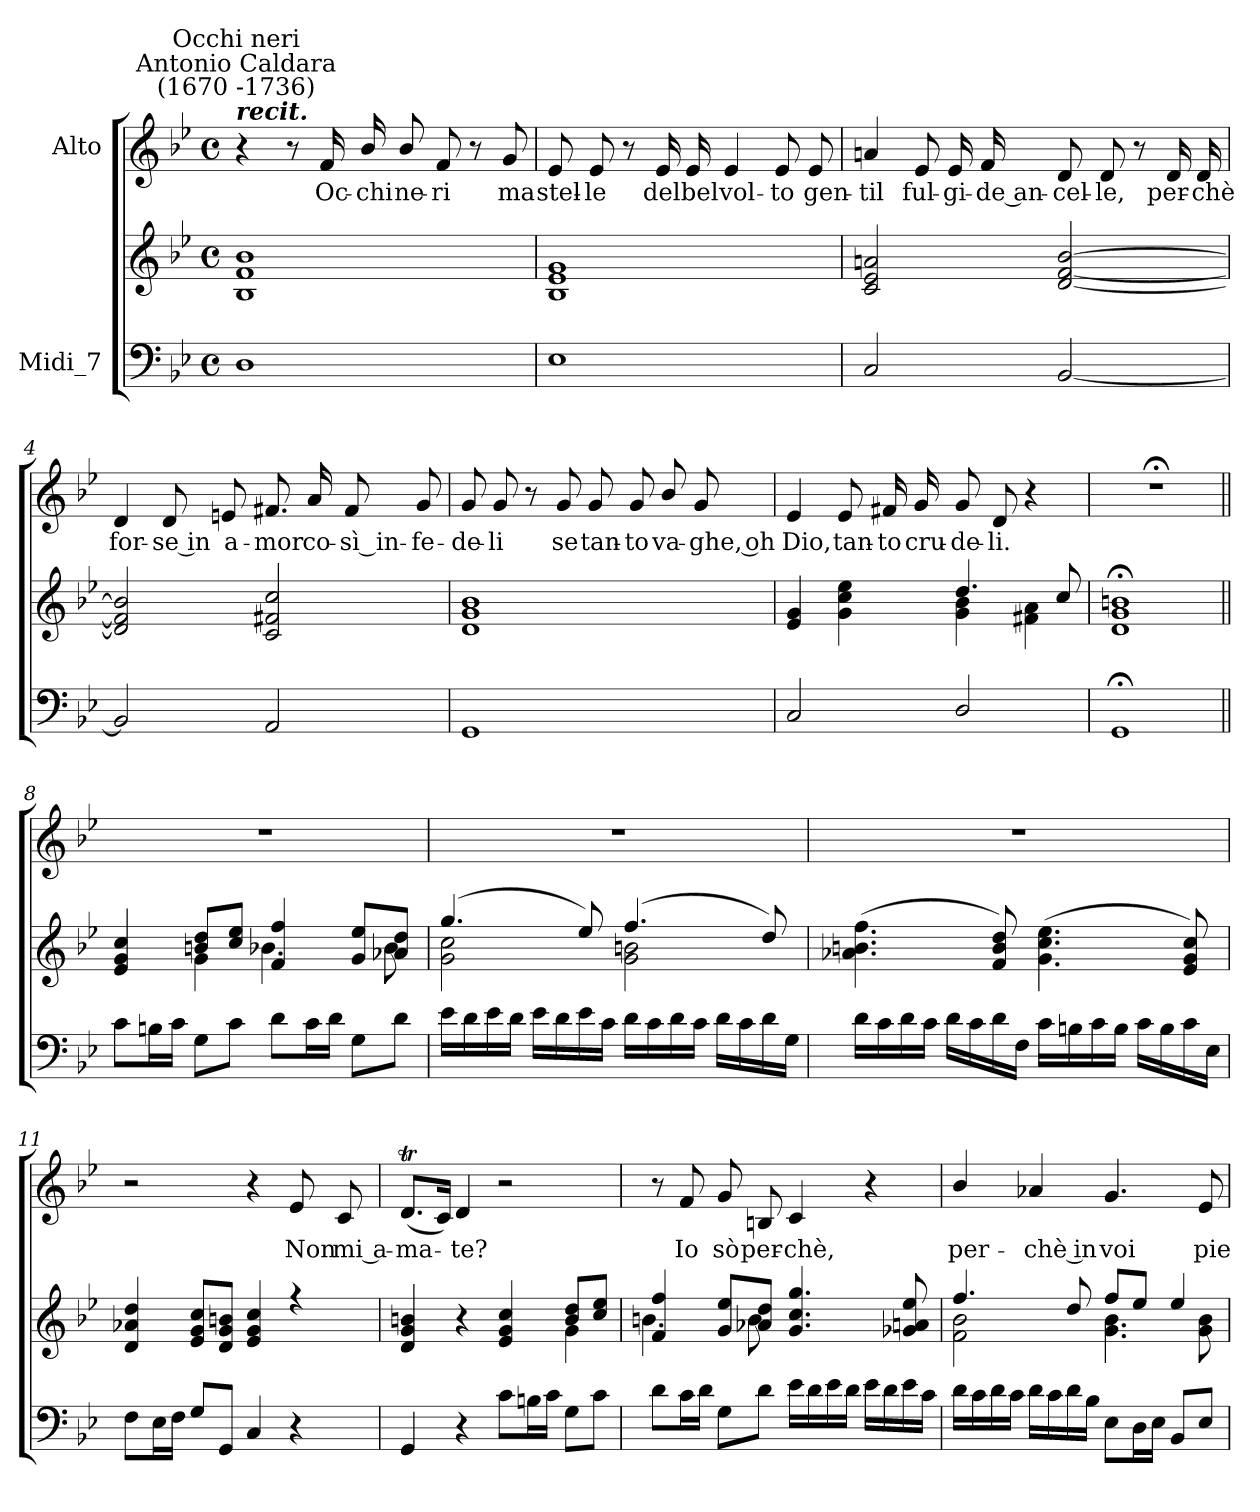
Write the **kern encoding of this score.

**kern	**kern	**kern	**text
*part2	*part2	*part1	*part1
*staff3	*staff2	*staff1	*staff1
*I"Midi_7	*	*I"Alto	*
*clefF4	*clefG2	*clefG2	*
*k[b-e-]	*k[b-e-]	*k[b-e-]	*
*B-:	*B-:	*B-:	*
*M4/4	*M4/4	*M4/4	*
*met(c)	*met(c)	*met(c)	*
=1	=1	=1	=1
!	!	!LO:TX:a:Bi:t=recit.	!
!	!	!LO:TX:a:cj:t=Antonio Caldara\n(1670 -1736)	!
!	!	!LO:TX:a:cj:t=Occhi neri	!
1D	1B- 1f 1b-	4r	.
.	.	8r	.
!	!	!	!LO:LY:b
.	.	16f	Oc-
!	!	!	!LO:LY:b
.	.	16b-/	-chi
!	!	!	!LO:LY:b
.	.	8b-/	ne-
!	!	!	!LO:LY:b
.	.	8f	-ri
.	.	8r	.
!	!	!	!LO:LY:b
.	.	8g	ma
=2	=2	=2	=2
!	!	!	!LO:LY:b
1E-	1B- 1e- 1g	8e-	stel-
!	!	!	!LO:LY:b
.	.	8e-	-le
.	.	8r	.
!	!	!	!LO:LY:b
.	.	16e-	del
!	!	!	!LO:LY:b
.	.	16e-	bel
!	!	!	!LO:LY:b
.	.	4e-	vol-
!	!	!	!LO:LY:b
.	.	8e-	-to
!	!	!	!LO:LY:b
.	.	8e-	gen-
=3	=3	=3	=3
!	!	!	!LO:LY:b
2C	2c 2e- 2an	4an	-til
!	!	!	!LO:LY:b
.	.	8e-	ful-
!	!	!	!LO:LY:b
.	.	16e-	-gi-
!	!	!	!LO:LY:b
.	.	16f	-de an-
!	!	!	!LO:LY:b
[2BB-	[2d [2f [2b-	8d	-cel-
!	!	!	!LO:LY:b
.	.	8d	-le,
.	.	8r	.
!	!	!	!LO:LY:b
.	.	16d	per-
!	!	!	!LO:LY:b
.	.	16d	-chè
!!LO:LB:g=z
=4	=4	=4	=4
*	*^	*	*
!	!	!	!	!LO:LY:b
2BB-]	2d/] 2f/] 2b-/]	1ryy	4d	for-
!	!	!	!	!LO:LY:b
.	.	.	8d	-se in
!	!	!	!	!LO:LY:b
.	.	.	8en	a-
!	!	!	!	!LO:LY:b
2AA	2c/ 2f#X/ 2cc/	.	8.f#X	-mor
!	!	!	!	!LO:LY:b
.	.	.	16a	co-
!	!	!	!	!LO:LY:b
.	.	.	8f#	-sì in-
!	!	!	!	!LO:LY:b
.	.	.	8g	-fe-
=5	=5	=5	=5	=5
!	!	!	!	!LO:LY:b
1GG	1d/ 1g/ 1b-/	1ryy	8g	-de-
!	!	!	!	!LO:LY:b
.	.	.	8g	-li
.	.	.	8r	.
!	!	!	!	!LO:LY:b
.	.	.	8g	se
!	!	!	!	!LO:LY:b
.	.	.	8g	tan-
!	!	!	!	!LO:LY:b
.	.	.	8g	-to
!	!	!	!	!LO:LY:b
.	.	.	8b-/	va-
!	!	!	!	!LO:LY:b
.	.	.	8g	-ghe, oh
=6	=6	=6	=6	=6
!	!	!	!	!LO:LY:b
2C	4e-/ 4g/	2ryy	4e-	Dio,
!	!	!	!	!LO:LY:b
.	4g\ 4cc\ 4ee-\	.	8e-	tan-
!	!	!	!	!LO:LY:b
.	.	.	16f#X	-to
!	!	!	!	!LO:LY:b
.	.	.	16g	cru-
!	!	!	!	!LO:LY:b
2D/	4.dd/	4g\ 4b-\	8g	-de-
!	!	!	!	!LO:LY:b
.	.	.	8d	-li.
.	.	4f#X\ 4a\	4r	.
.	8cc/	.	.	.
=7	=7	=7	=7	=7
1GG;<	1d/;< 1g/;< 1bn/;<	1ryy	1r;<	.
!!LO:LB:g=z
=8||	=8||	=8||	=8||	=8||
8cL	4e-/ 4g/ 4cc/	4ryy	1r	.
16BnL	.	.	.	.
16cJJ	.	.	.	.
8GL	8bn/ 8dd/L	4g\	.	.
8cJ	8cc/ 8ee-/J	.	.	.
8dL	4f/ 4ff/	4.b-\	.	.
16cL	.	.	.	.
16dJJ	.	.	.	.
8GL	8g/ 8ee-/L	.	.	.
8dJ	8a-X/ 8dd/J	8b-\	.	.
=9	=9	=9	=9	=9
16e-LL	(>4.gg/	2g\ 2cc\	1r	.
16d	.	.	.	.
16e-	.	.	.	.
16dJJ	.	.	.	.
16e-LL	.	.	.	.
16d	.	.	.	.
16e-	8ee-/)	.	.	.
16cJJ	.	.	.	.
16dLL	(>4.ff/	2g\ 2bn\	.	.
16c	.	.	.	.
16d	.	.	.	.
16cJJ	.	.	.	.
16dLL	.	.	.	.
16c	.	.	.	.
16d	8dd/)	.	.	.
16GJJ	.	.	.	.
=10	=10	=10	=10	=10
16dLL	(>4.a-X\ 4.bn\ 4.ff\	1ryy	1r	.
16c	.	.	.	.
16d	.	.	.	.
16cJJ	.	.	.	.
16dLL	.	.	.	.
16c	.	.	.	.
16d	8f/ 8b/ 8dd/)	.	.	.
16FJJ	.	.	.	.
16cLL	(>4.g\ 4.cc\ 4.ee-\	.	.	.
16Bn	.	.	.	.
16c	.	.	.	.
16BJJ	.	.	.	.
16cLL	.	.	.	.
16B	.	.	.	.
16c	8e-/ 8g/ 8cc/)	.	.	.
16E-JJ	.	.	.	.
=11	=11	=11	=11	=11
8FL	4d/ 4a-X/ 4dd/	1ryy	2r	.
16E-L	.	.	.	.
16FJJ	.	.	.	.
8GL	8e-/ 8g/ 8cc/L	.	.	.
8GGJ	8d/ 8g/ 8bn/J	.	.	.
4C	4e-/ 4g/ 4cc/	.	4r	.
!	!	!	!	!LO:LY:b
4r	4r	.	8e-	Non
!	!	!	!	!LO:LY:b
.	.	.	8c	mi a-
!!LO:LB:g=z
=12	=12	=12	=12	=12
!	!	!	!	!LO:LY:b
4GG	4d/ 4g/ 4bn/	2.ryy	(<8.dtL	-ma-
.	.	.	16cJ)	.
!	!	!	!	!LO:LY:b
4r	4r	.	4d	te?
8cL	4e-/ 4g/ 4cc/	.	2r	.
16BnL	.	.	.	.
16cJJ	.	.	.	.
8GL	8b/ 8dd/L	4g\	.	.
8cJ	8cc/ 8ee-/J	.	.	.
=13	=13	=13	=13	=13
8dL	4f/ 4ff/	4.bn\	8r	.
!	!	!	!	!LO:LY:b
16cL	.	.	8f	Io
16dJJ	.	.	.	.
!	!	!	!	!LO:LY:b
8GL	8g/ 8ee-/L	.	8g	sò
!	!	!	!	!LO:LY:b
8dJ	8a-X/ 8dd/J	8b\	8Bn	per-
!	!	!	!	!LO:LY:b
16e-LL	4.g/ 4.cc/ 4.gg/	2ryy	4c	-chè,
16d	.	.	.	.
16e-	.	.	.	.
16dJJ	.	.	.	.
16e-LL	.	.	4r	.
16d	.	.	.	.
16e-	8g-X/ 8an/ 8ee-/	.	.	.
16cJJ	.	.	.	.
=14	=14	=14	=14	=14
!	!	!	!	!LO:LY:b
16dLL	4.ff/	2f\ 2b-\	4b-/	per-
16c	.	.	.	.
16d	.	.	.	.
16cJJ	.	.	.	.
!	!	!	!	!LO:LY:b
16dLL	.	.	4a-X	-chè in
16c	.	.	.	.
16d	8dd/	.	.	.
16B-JJ	.	.	.	.
!	!	!	!	!LO:LY:b
8E-L	8ff/L	4.g\ 4.b-\	4.g	voi
16DL	8ee-/J	.	.	.
16E-JJ	.	.	.	.
8BB-L	4ee-/	.	.	.
!	!	!	!	!LO:LY:b
8E-J	.	8g\ 8b-\	8e-	pie-
*	*v	*v	*	*
=	=	=	=
*-	*-	*-	*-
